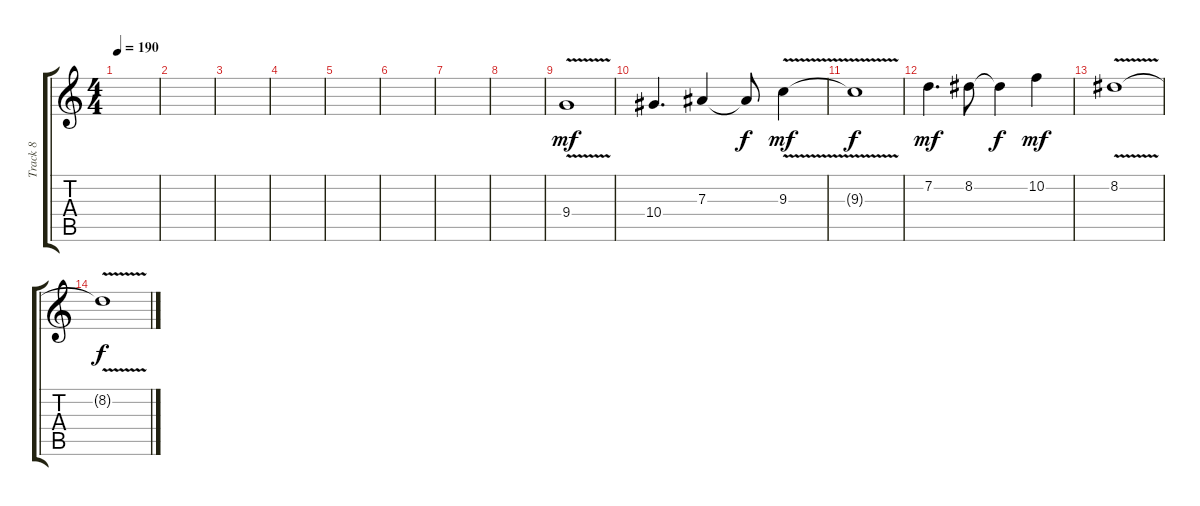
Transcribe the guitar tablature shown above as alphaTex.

\track ("Track 8" "Track 8") {instrument distortionguitar}
\staff {score tabs}
\tuning (C4 G3 Eb3 Bb2 F2 C2) {hide}
\ts (4 4)
\tempo 190
\clef g2
\ks c
|
|
|
|
|
|
|
|
9.4{v}.1{dy mf} |
10.4.4{d} 7.3.4 7.3{t}.8{dy f} 9.3{v}.4{dy mf} |
9.3{t}.1{dy f} |
7.2.4{d dy mf} 8.2.8 8.2{t}.4{dy f} 10.2.4{dy mf} |
8.2{v}.1{volume 0} |
8.2{t}.1{dy f}
